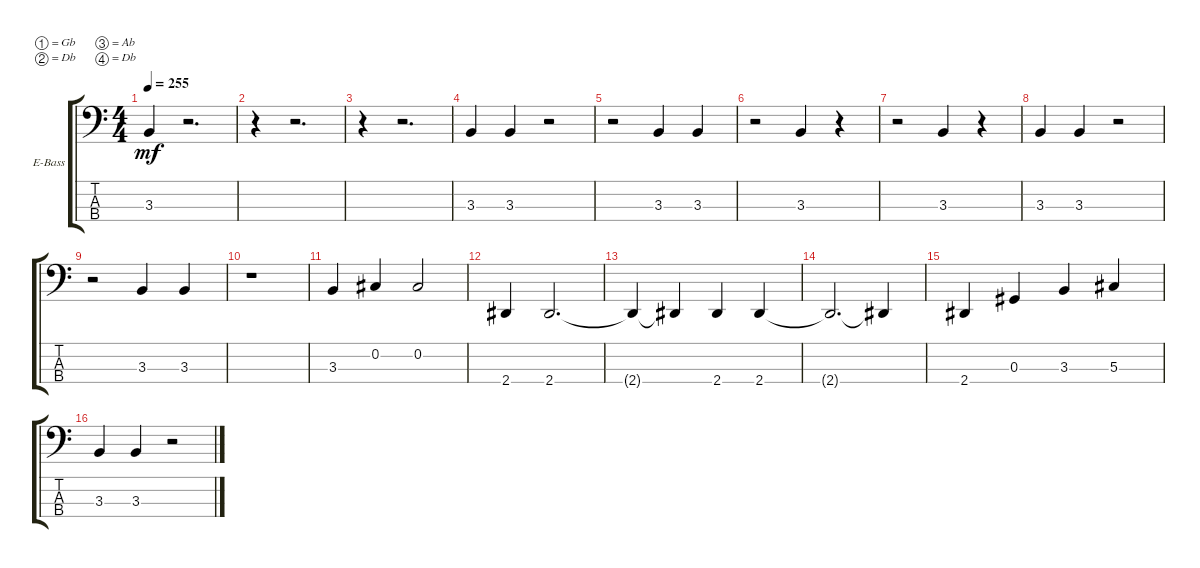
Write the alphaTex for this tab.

\bracketExtendMode groupsimilarinstruments
\firstSystemTrackNameOrientation horizontal
\otherSystemsTrackNameOrientation horizontal
\track ("Bass" "E-Bass") {instrument electricbassfinger}
\staff {score tabs}
\tuning (Gb2 Db2 Ab1 Db1)
\ts (4 4)
\tempo 255
\clef f4
\ks c
3.3.4{dy mf} r.2{d} |
r.4 r.2{d} |
r.4 r.2{d} |
3.3.4 3.3.4 r.2 |
r.2 3.3.4 3.3.4 |
r.2 3.3.4 r.4 |
r.2 3.3.4 r.4 |
3.3.4 3.3.4 r.2 |
r.2 3.3.4 3.3.4 |
r.1 |
3.3.4 0.2.4 0.2.2 |
2.4.4 2.4.2{d} |
2.4{t}.4 2.4{t}.4 2.4.4 2.4.4 |
2.4{t}.2{d} 2.4{t}.4 |
2.4.4 0.3.4 3.3.4 5.3.4 |
3.3.4 3.3.4 r.2
